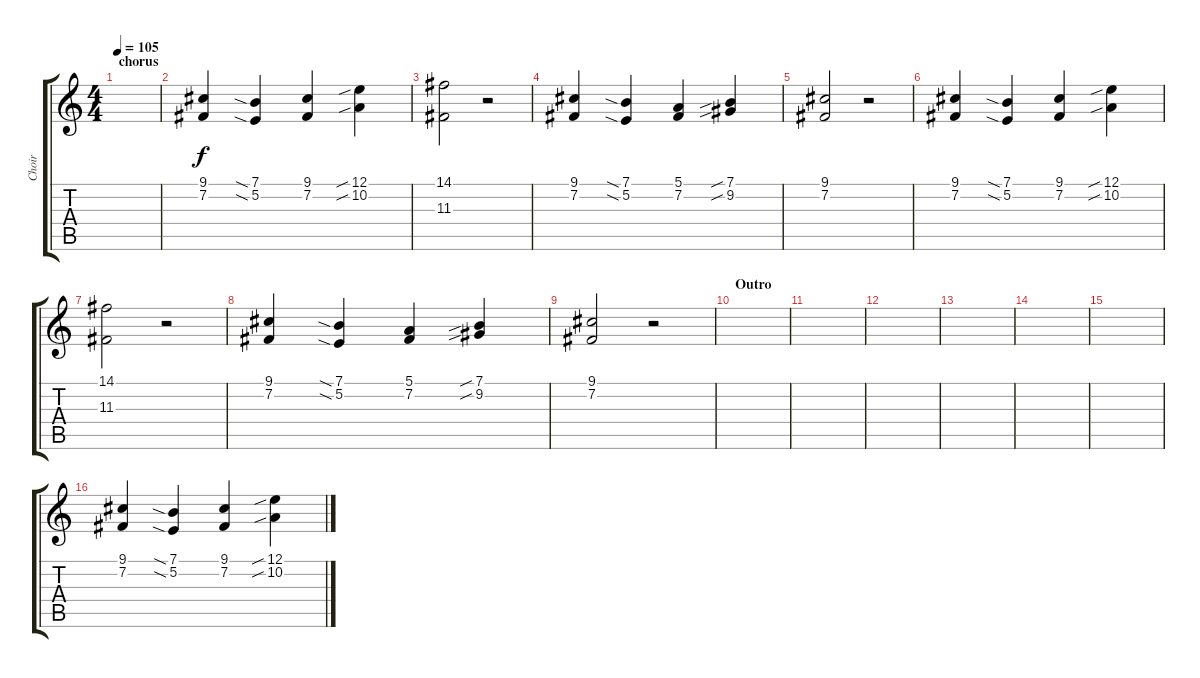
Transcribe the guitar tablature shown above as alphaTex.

\track ("Choir" "Choir") {instrument panflute}
\staff {score tabs}
\tuning (E4 B3 G3 D3 A2 E2) {hide}
\ts (4 4)
\section ("" "chorus")
\tempo 105
\clef g2
\ks c
|
(9.1 7.2).4 (7.1{sia} 5.2{sia}).4 (9.1 7.2).4 (12.1{sib} 10.2{sib}).4 |
(14.1 11.3).2 r.2 |
(9.1 7.2).4 (7.1{sia} 5.2{sia}).4 (5.1 7.2).4 (7.1{sib} 9.2{sib}).4 |
(9.1 7.2).2 r.2 |
(9.1 7.2).4 (7.1{sia} 5.2{sia}).4 (9.1 7.2).4 (12.1{sib} 10.2{sib}).4 |
(14.1 11.3).2 r.2 |
(9.1 7.2).4 (7.1{sia} 5.2{sia}).4 (5.1 7.2).4 (7.1{sib} 9.2{sib}).4 |
(9.1 7.2).2 r.2 |
\section ("" "Outro")
|
|
|
|
|
|
(9.1 7.2).4 (7.1{sia} 5.2{sia}).4 (9.1 7.2).4 (12.1{sib} 10.2{sib}).4
